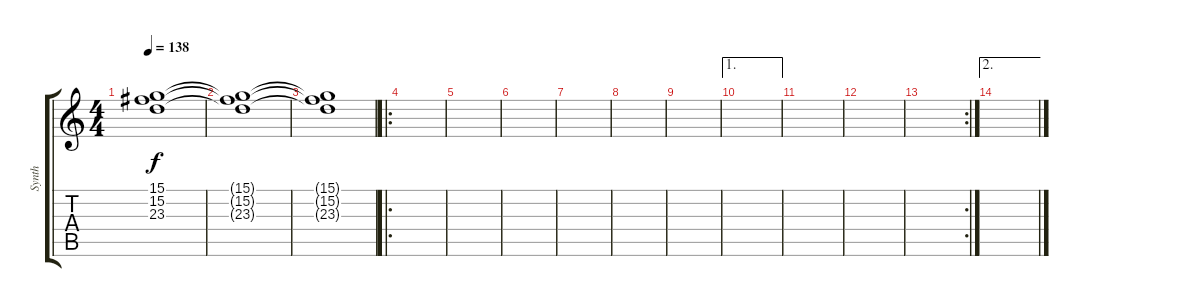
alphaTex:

\track ("Synth" "Synth") {instrument synthstrings1}
\staff {score tabs}
\tuning (E4 B3 G3 D3 A2 E2) {hide}
\ts (4 4)
\tempo 138
\clef g2
\ks c
(15.1{t} 15.2{t} 23.3{t}).1{dy f} |
(15.1{t} 15.2{t} 23.3{t}).1 |
(15.1{t} 15.2{t} 23.3{t}).1 |
\ro
|
|
|
|
|
|
\ae 1
|
|
|
\rc 2
|
\ae 2
